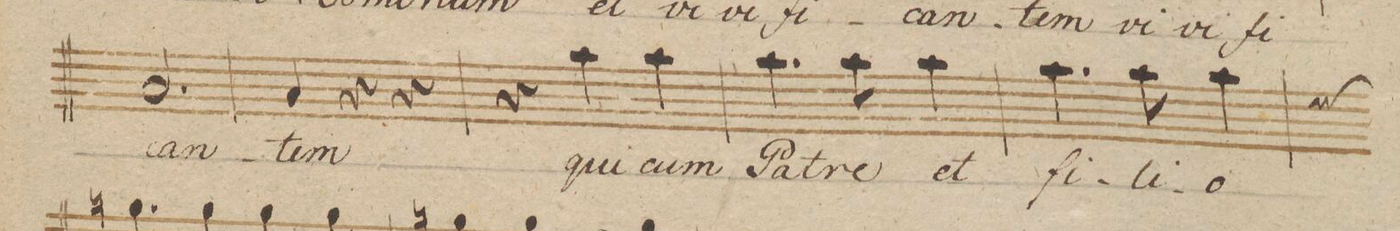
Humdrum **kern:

**kern	**text	**dynam
*I"Basso.	*	*
*clefF4	*	*
*k[b-]	*	*
*met(c|)	*	*
*M3/4	*	*
2.C/	-can-	.
=175	=175	=175
4C/	-tem	.
4r	.	.
4r	.	.
=176	=176	=176
4r	.	.
4c\	qui	.
4c\	cum	.
=177	=177	=177
4.c\	Pat-	.
8c\	-re	.
4c\	et	.
=178	=178	=178
4.c\	fi-	.
8c\	-li-	.
4c\	-o	.
*custos:G	*	*
=179	=179	=179
*-	*-	*-
